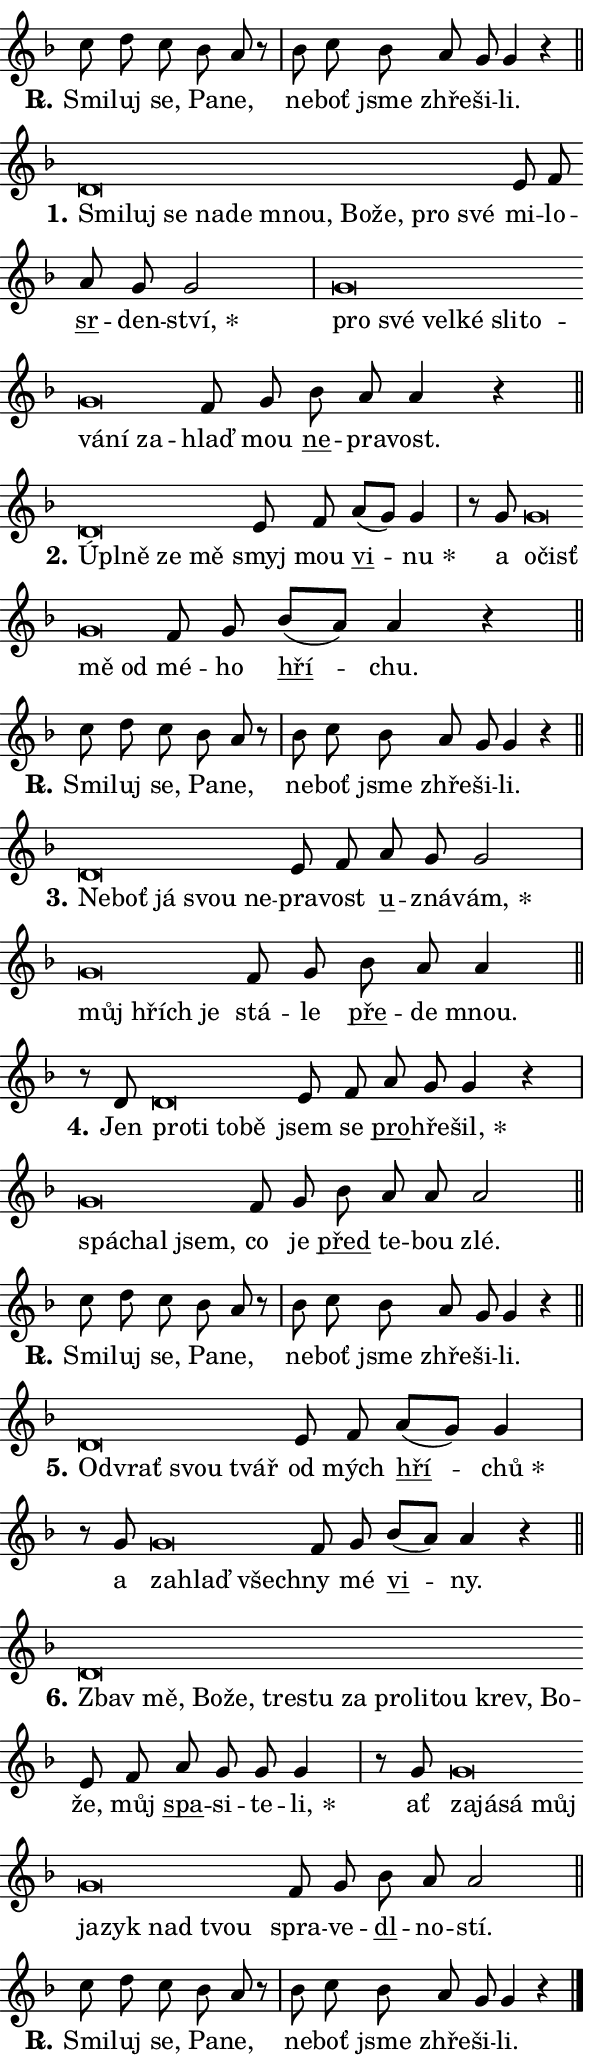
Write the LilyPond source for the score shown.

\version "2.24.0"
\header { tagline = "" }
\paper {
  indent = 0\cm
  top-margin = 0\cm
  right-margin = 0.13\cm % to fit lyric hyphens
  bottom-margin = 0\cm
  left-margin = 0\cm
  paper-width = 10\cm
  page-breaking = #ly:one-page-breaking
  system-system-spacing.basic-distance = #11
  score-system-spacing.basic-distance = #11
  ragged-last = ##f
}


%% Author: Thomas Morley
%% https://lists.gnu.org/archive/html/lilypond-user/2020-05/msg00002.html
#(define (line-position grob)
"Returns position of @var[grob} in current system:
   @code{'start}, if at first time-step
   @code{'end}, if at last time-step
   @code{'middle} otherwise
"
  (let* ((col (ly:item-get-column grob))
         (ln (ly:grob-object col 'left-neighbor))
         (rn (ly:grob-object col 'right-neighbor))
         (col-to-check-left (if (ly:grob? ln) ln col))
         (col-to-check-right (if (ly:grob? rn) rn col))
         (break-dir-left
           (and
             (ly:grob-property col-to-check-left 'non-musical #f)
             (ly:item-break-dir col-to-check-left)))
         (break-dir-right
           (and
             (ly:grob-property col-to-check-right 'non-musical #f)
             (ly:item-break-dir col-to-check-right))))
        (cond ((eqv? 1 break-dir-left) 'start)
              ((eqv? -1 break-dir-right) 'end)
              (else 'middle))))

#(define (tranparent-at-line-position vctor)
  (lambda (grob)
  "Relying on @code{line-position} select the relevant enry from @var{vctor}.
Used to determine transparency,"
    (case (line-position grob)
      ((end) (not (vector-ref vctor 0)))
      ((middle) (not (vector-ref vctor 1)))
      ((start) (not (vector-ref vctor 2))))))

noteHeadBreakVisibility =
#(define-music-function (break-visibility)(vector?)
"Makes @code{NoteHead}s transparent relying on @var{break-visibility}"
#{
  \override NoteHead.transparent =
    #(tranparent-at-line-position break-visibility)
#})

#(define delete-ledgers-for-transparent-note-heads
  (lambda (grob)
    "Reads whether a @code{NoteHead} is transparent.
If so this @code{NoteHead} is removed from @code{'note-heads} from
@var{grob}, which is supposed to be @code{LedgerLineSpanner}.
As a result ledgers are not printed for this @code{NoteHead}"
    (let* ((nhds-array (ly:grob-object grob 'note-heads))
           (nhds-list
             (if (ly:grob-array? nhds-array)
                 (ly:grob-array->list nhds-array)
                 '()))
           ;; Relies on the transparent-property being done before
           ;; Staff.LedgerLineSpanner.after-line-breaking is executed.
           ;; This is fragile ...
           (to-keep
             (remove
               (lambda (nhd)
                 (ly:grob-property nhd 'transparent #f))
               nhds-list)))
      ;; TODO find a better method to iterate over grob-arrays, similiar
      ;; to filter/remove etc for lists
      ;; For now rebuilt from scratch
      (set! (ly:grob-object grob 'note-heads)  '())
      (for-each
        (lambda (nhd)
          (ly:pointer-group-interface::add-grob grob 'note-heads nhd))
        to-keep))))

squashNotes = {
  \override NoteHead.X-extent = #'(-0.2 . 0.2)
  \override NoteHead.Y-extent = #'(-0.75 . 0)
  \override NoteHead.stencil =
    #(lambda (grob)
       (let ((pos (ly:grob-property grob 'staff-position)))
         (begin
           (if (< pos -7) (display "ERROR: Lower brevis then expected\n") (display ""))
           (if (<= pos -6) ly:text-interface::print ly:note-head::print))))
}
unSquashNotes = {
  \revert NoteHead.X-extent
  \revert NoteHead.Y-extent
  \revert NoteHead.stencil
}

hideNotes = \noteHeadBreakVisibility #begin-of-line-visible
unHideNotes = \noteHeadBreakVisibility #all-visible

% work-around for resetting accidentals
% https://lilypond.org/doc/v2.23/Documentation/notation/displaying-rhythms#unmetered-music
cadenzaMeasure = {
  \cadenzaOff
  \partial 1024 s1024
  \cadenzaOn
}

#(define-markup-command (accent layout props text) (markup?)
  "Underline accented syllable"
  (interpret-markup layout props
    #{\markup \override #'(offset . 4.3) \underline { #text }#}))

responsum = \markup \concat {
  "R" \hspace #-1.05 \path #0.1 #'((moveto 0 0.07) (lineto 0.9 0.8)) \hspace #0.05 "."
}

spaceSize = #0.6828661417322834 % exact space size for TeX Gyre Schola

\layout {
  \context {
    \Staff
    \remove "Time_signature_engraver"
    \override LedgerLineSpanner.after-line-breaking = #delete-ledgers-for-transparent-note-heads
  }
  \context {
    \Lyrics {
      \override LyricSpace.minimum-distance = \spaceSize
      \override LyricText.font-name = #"TeX Gyre Schola"
      \override LyricText.font-size = 1
      \override StanzaNumber.font-name = #"TeX Gyre Schola Bold"
      \override StanzaNumber.font-size = 1
    }
  }
  \context {
    \Score 
    \override NoteHead.text =
      #(lambda (grob) 
        (let ((pos (ly:grob-property grob 'staff-position)))
          #{\markup {
            \combine
              \halign #-0.55 \raise #(if (= pos -6) 0 0.5) \override #'(thickness . 2) \draw-line #'(3.2 . 0)
              \musicglyph "noteheads.sM1"
          }#}))
  }
}

% magnetic-lyrics.ily
%
%   written by
%     Jean Abou Samra <jean@abou-samra.fr>
%     Werner Lemberg <wl@gnu.org>
%
%   adapted by
%     Jiri Hon <jiri.hon@gmail.com>
%
% Version 2022-Apr-15

% https://www.mail-archive.com/lilypond-user@gnu.org/msg149350.html

#(define (Left_hyphen_pointer_engraver context)
   "Collect syllable-hyphen-syllable occurrences in lyrics and store
them in properties.  This engraver only looks to the left.  For
example, if the lyrics input is @code{foo -- bar}, it does the
following.

@itemize @bullet
@item
Set the @code{text} property of the @code{LyricHyphen} grob between
@q{foo} and @q{bar} to @code{foo}.

@item
Set the @code{left-hyphen} property of the @code{LyricText} grob with
text @q{foo} to the @code{LyricHyphen} grob between @q{foo} and
@q{bar}.
@end itemize

Use this auxiliary engraver in combination with the
@code{lyric-@/text::@/apply-@/magnetic-@/offset!} hook."
   (let ((hyphen #f)
         (text #f))
     (make-engraver
      (acknowledgers
       ((lyric-syllable-interface engraver grob source-engraver)
        (set! text grob)))
      (end-acknowledgers
       ((lyric-hyphen-interface engraver grob source-engraver)
        ;(when (not (grob::has-interface grob 'lyric-space-interface))
          (set! hyphen grob)));)
      ((stop-translation-timestep engraver)
       (when (and text hyphen)
         (ly:grob-set-object! text 'left-hyphen hyphen))
       (set! text #f)
       (set! hyphen #f)))))

#(define (lyric-text::apply-magnetic-offset! grob)
   "If the space between two syllables is less than the value in
property @code{LyricText@/.details@/.squash-threshold}, move the right
syllable to the left so that it gets concatenated with the left
syllable.

Use this function as a hook for
@code{LyricText@/.after-@/line-@/breaking} if the
@code{Left_@/hyphen_@/pointer_@/engraver} is active."
   (let ((hyphen (ly:grob-object grob 'left-hyphen #f)))
     (when hyphen
       (let ((left-text (ly:spanner-bound hyphen LEFT)))
         (when (grob::has-interface left-text 'lyric-syllable-interface)
           (let* ((common (ly:grob-common-refpoint grob left-text X))
                  (this-x-ext (ly:grob-extent grob common X))
                  (left-x-ext
                   (begin
                     ;; Trigger magnetism for left-text.
                     (ly:grob-property left-text 'after-line-breaking)
                     (ly:grob-extent left-text common X)))
                  ;; `delta` is the gap width between two syllables.
                  (delta (- (interval-start this-x-ext)
                            (interval-end left-x-ext)))
                  (details (ly:grob-property grob 'details))
                  (threshold (assoc-get 'squash-threshold details 0.2)))
             (when (< delta threshold)
               (let* (;; We have to manipulate the input text so that
                      ;; ligatures crossing syllable boundaries are not
                      ;; disabled.  For languages based on the Latin
                      ;; script this is essentially a beautification.
                      ;; However, for non-Western scripts it can be a
                      ;; necessity.
                      (lt (ly:grob-property left-text 'text))
                      (rt (ly:grob-property grob 'text))
                      (is-space (grob::has-interface hyphen 'lyric-space-interface))
                      (space (if is-space " " ""))
                      (extra-delta (if is-space spaceSize 0))
                      ;; Append new syllable.
                      (ltrt-space (if (and (string? lt) (string? rt))
                                (string-append lt space rt)
                                (make-concat-markup (list lt space rt))))
                      ;; Right-align `ltrt` to the right side.
                      (ltrt-space-markup (grob-interpret-markup
                               grob
                               (make-translate-markup
                                (cons (interval-length this-x-ext) 0)
                                (make-right-align-markup ltrt-space)))))
                 (begin
                   ;; Don't print `left-text`.
                   (ly:grob-set-property! left-text 'stencil #f)
                   ;; Set text and stencil (which holds all collected
                   ;; syllables so far) and shift it to the left.
                   (ly:grob-set-property! grob 'text ltrt-space)
                   (ly:grob-set-property! grob 'stencil ltrt-space-markup)
                   (ly:grob-translate-axis! grob (- (- delta extra-delta)) X))))))))))


#(define (lyric-hyphen::displace-bounds-first grob)
   ;; Make very sure this callback isn't triggered too early.
   (let ((left (ly:spanner-bound grob LEFT))
         (right (ly:spanner-bound grob RIGHT)))
     (ly:grob-property left 'after-line-breaking)
     (ly:grob-property right 'after-line-breaking)
     (ly:lyric-hyphen::print grob)))

squashThreshold = #0.4

\layout {
  \context {
    \Lyrics
    \consists #Left_hyphen_pointer_engraver
    \override LyricText.after-line-breaking =
      #lyric-text::apply-magnetic-offset!
    \override LyricHyphen.stencil = #lyric-hyphen::displace-bounds-first
    \override LyricText.details.squash-threshold = \squashThreshold
    \override LyricHyphen.minimum-distance = 0
    \override LyricHyphen.minimum-length = \squashThreshold
  }
}

squashText = \override LyricText.details.squash-threshold = 9999
unSquashText = \override LyricText.details.squash-threshold = \squashThreshold

leftText = \override LyricText.self-alignment-X = #LEFT
unLeftText = \revert LyricText.self-alignment-X

starOffset = #(lambda (grob) 
                (let ((x_offset (ly:self-alignment-interface::aligned-on-x-parent grob)))
                  (if (= x_offset 0) 0 (+ x_offset 1.2))))

star = #(define-music-function (syllable)(string?)
"Append star separator at the end of a syllable"
#{
  \once \override LyricText.X-offset = #starOffset
  \lyricmode { \markup {
    #syllable
    \override #'((font-name . "TeX Gyre Schola Bold")) \hspace #0.2 \lower #0.65 \larger "*"
  } }
#})

starAccent = #(define-music-function (syllable)(string?)
"Append star separator at the end of a syllable and make accent"
#{
  \once \override LyricText.X-offset = #starOffset
  \lyricmode { \markup {
    \accent #syllable
    \override #'((font-name . "TeX Gyre Schola Bold")) \hspace #0.2 \lower #0.65 \larger "*"
  } }
#})

breath = #(define-music-function (syllable)(string?)
"Append breathing indicator at the end of a syllable"
#{
  \lyricmode { \markup { #syllable "+" } }
#})

optionalBreath = #(define-music-function (syllable)(string?)
"Append optional breathing indicator at the end of a syllable"
#{
  \lyricmode { \markup { #syllable "(+)" } }
#})


\score {
    <<
        \new Voice = "melody" { \cadenzaOn \key f \major \relative { c''8 d c bes a r \cadenzaMeasure \bar "|" bes c bes \bar "" a g g4 r \cadenzaMeasure \bar "||" \break } }
        \new Lyrics \lyricsto "melody" { \lyricmode { \set stanza = \responsum
Smi -- luj se, Pa -- ne, ne -- boť jsme zhře -- ši -- li. } }
    >>
    \layout {}
}

\score {
    <<
        \new Voice = "melody" { \cadenzaOn \key f \major \relative { \squashNotes d'\breve*1/16 \hideNotes \breve*1/16 \bar "" \breve*1/16 \bar "" \breve*1/16 \bar "" \breve*1/16 \bar "" \breve*1/16 \bar "" \breve*1/16 \bar "" \breve*1/16 \bar "" \breve*1/16 \breve*1/16 \bar "" \unHideNotes \unSquashNotes e8 f \bar "" a g g2 \cadenzaMeasure \bar "|" \squashNotes g\breve*1/16 \hideNotes \breve*1/16 \bar "" \breve*1/16 \bar "" \breve*1/16 \bar "" \breve*1/16 \bar "" \breve*1/16 \bar "" \breve*1/16 \bar "" \breve*1/16 \breve*1/16 \bar "" \unHideNotes \unSquashNotes f8 g \bar "" bes a a4 r \cadenzaMeasure \bar "||" \break } }
        \new Lyrics \lyricsto "melody" { \lyricmode { \set stanza = "1."
\leftText Smi -- \squashText luj se na -- de mnou, Bo -- že, pro své \unLeftText \unSquashText mi -- lo -- \markup \accent sr -- den -- \star ství, \leftText pro \squashText své vel -- ké sli -- to -- vá -- ní za -- \unLeftText \unSquashText hlaď mou \markup \accent ne -- pra -- vost. } }
    >>
    \layout {}
}

\score {
    <<
        \new Voice = "melody" { \cadenzaOn \key f \major \relative { \squashNotes d'\breve*1/16 \hideNotes \breve*1/16 \bar "" \breve*1/16 \breve*1/16 \bar "" \unHideNotes \unSquashNotes e8 f \bar "" a[( g)] g4 \cadenzaMeasure \bar "|" r8 g8 \squashNotes g\breve*1/16 \hideNotes \breve*1/16 \bar "" \breve*1/16 \breve*1/16 \bar "" \unHideNotes \unSquashNotes f8 g \bar "" bes[( a)] a4 r \cadenzaMeasure \bar "||" \break } }
        \new Lyrics \lyricsto "melody" { \lyricmode { \set stanza = "2."
\leftText Úpl -- \squashText ně ze mě \unLeftText \unSquashText smyj mou \markup \accent vi -- \star nu a \leftText o -- \squashText čisť mě od \unLeftText \unSquashText mé -- ho \markup \accent hří -- chu. } }
    >>
    \layout {}
}

\score {
    <<
        \new Voice = "melody" { \cadenzaOn \key f \major \relative { c''8 d c bes a r \cadenzaMeasure \bar "|" bes c bes \bar "" a g g4 r \cadenzaMeasure \bar "||" \break } }
        \new Lyrics \lyricsto "melody" { \lyricmode { \set stanza = \responsum
Smi -- luj se, Pa -- ne, ne -- boť jsme zhře -- ši -- li. } }
    >>
    \layout {}
}

\score {
    <<
        \new Voice = "melody" { \cadenzaOn \key f \major \relative { \squashNotes d'\breve*1/16 \hideNotes \breve*1/16 \bar "" \breve*1/16 \bar "" \breve*1/16 \breve*1/16 \bar "" \unHideNotes \unSquashNotes e8 f \bar "" a g g2 \cadenzaMeasure \bar "|" \squashNotes g\breve*1/16 \hideNotes \breve*1/16 \breve*1/16 \bar "" \unHideNotes \unSquashNotes f8 g \bar "" bes a a4 \cadenzaMeasure \bar "||" \break } }
        \new Lyrics \lyricsto "melody" { \lyricmode { \set stanza = "3."
\leftText Ne -- \squashText boť já svou ne -- \unLeftText \unSquashText pra -- vost \markup \accent u -- zná -- \star vám, \leftText můj \squashText hřích je \unLeftText \unSquashText stá -- le \markup \accent pře -- de mnou. } }
    >>
    \layout {}
}

\score {
    <<
        \new Voice = "melody" { \cadenzaOn \key f \major \relative { r8 d'8 \squashNotes d\breve*1/16 \hideNotes \breve*1/16 \bar "" \breve*1/16 \breve*1/16 \bar "" \unHideNotes \unSquashNotes e8 f \bar "" a g g4 r \cadenzaMeasure \bar "|" \squashNotes g\breve*1/16 \hideNotes \breve*1/16 \breve*1/16 \bar "" \unHideNotes \unSquashNotes f8 g \bar "" bes a a a2 \cadenzaMeasure \bar "||" \break } }
        \new Lyrics \lyricsto "melody" { \lyricmode { \set stanza = "4."
Jen \leftText pro -- \squashText ti to -- bě \unLeftText \unSquashText jsem se \markup \accent pro -- hře -- \star šil, \leftText spá -- \squashText chal jsem, \unLeftText \unSquashText co je \markup \accent před te -- bou zlé. } }
    >>
    \layout {}
}

\score {
    <<
        \new Voice = "melody" { \cadenzaOn \key f \major \relative { c''8 d c bes a r \cadenzaMeasure \bar "|" bes c bes \bar "" a g g4 r \cadenzaMeasure \bar "||" \break } }
        \new Lyrics \lyricsto "melody" { \lyricmode { \set stanza = \responsum
Smi -- luj se, Pa -- ne, ne -- boť jsme zhře -- ši -- li. } }
    >>
    \layout {}
}

\score {
    <<
        \new Voice = "melody" { \cadenzaOn \key f \major \relative { \squashNotes d'\breve*1/16 \hideNotes \breve*1/16 \bar "" \breve*1/16 \breve*1/16 \bar "" \unHideNotes \unSquashNotes e8 f \bar "" a[( g)] g4 \cadenzaMeasure \bar "|" r8 g8 \squashNotes g\breve*1/16 \hideNotes \breve*1/16 \breve*1/16 \bar "" \unHideNotes \unSquashNotes f8 g \bar "" bes[( a)] a4 r \cadenzaMeasure \bar "||" \break } }
        \new Lyrics \lyricsto "melody" { \lyricmode { \set stanza = "5."
\leftText Od -- \squashText vrať svou tvář \unLeftText \unSquashText od mých \markup \accent hří -- \star chů a \leftText za -- \squashText hlaď všech -- \unLeftText \unSquashText ny mé \markup \accent vi -- ny. } }
    >>
    \layout {}
}

\score {
    <<
        \new Voice = "melody" { \cadenzaOn \key f \major \relative { \squashNotes d'\breve*1/16 \hideNotes \breve*1/16 \bar "" \breve*1/16 \bar "" \breve*1/16 \bar "" \breve*1/16 \bar "" \breve*1/16 \bar "" \breve*1/16 \bar "" \breve*1/16 \bar "" \breve*1/16 \bar "" \breve*1/16 \bar "" \breve*1/16 \breve*1/16 \bar "" \unHideNotes \unSquashNotes e8 f \bar "" a g g g4 \cadenzaMeasure \bar "|" r8 g8 \squashNotes g\breve*1/16 \hideNotes \breve*1/16 \bar "" \breve*1/16 \bar "" \breve*1/16 \bar "" \breve*1/16 \bar "" \breve*1/16 \bar "" \breve*1/16 \breve*1/16 \bar "" \unHideNotes \unSquashNotes f8 g \bar "" bes a a2 \cadenzaMeasure \bar "||" \break } }
        \new Lyrics \lyricsto "melody" { \lyricmode { \set stanza = "6."
\leftText Zbav \squashText mě, Bo -- že, tre -- stu za pro -- li -- tou krev, Bo -- \unLeftText \unSquashText že, můj \markup \accent spa -- si -- te -- \star li, ať \leftText za -- \squashText já -- sá můj ja -- zyk nad tvou \unLeftText \unSquashText spra -- ve -- \markup \accent dl -- no -- stí. } }
    >>
    \layout {}
}

\score {
    <<
        \new Voice = "melody" { \cadenzaOn \key f \major \relative { c''8 d c bes a r \cadenzaMeasure \bar "|" bes c bes \bar "" a g g4 r \cadenzaMeasure \bar "||" \break } \bar "|." }
        \new Lyrics \lyricsto "melody" { \lyricmode { \set stanza = \responsum
Smi -- luj se, Pa -- ne, ne -- boť jsme zhře -- ši -- li. } }
    >>
    \layout {}
}
